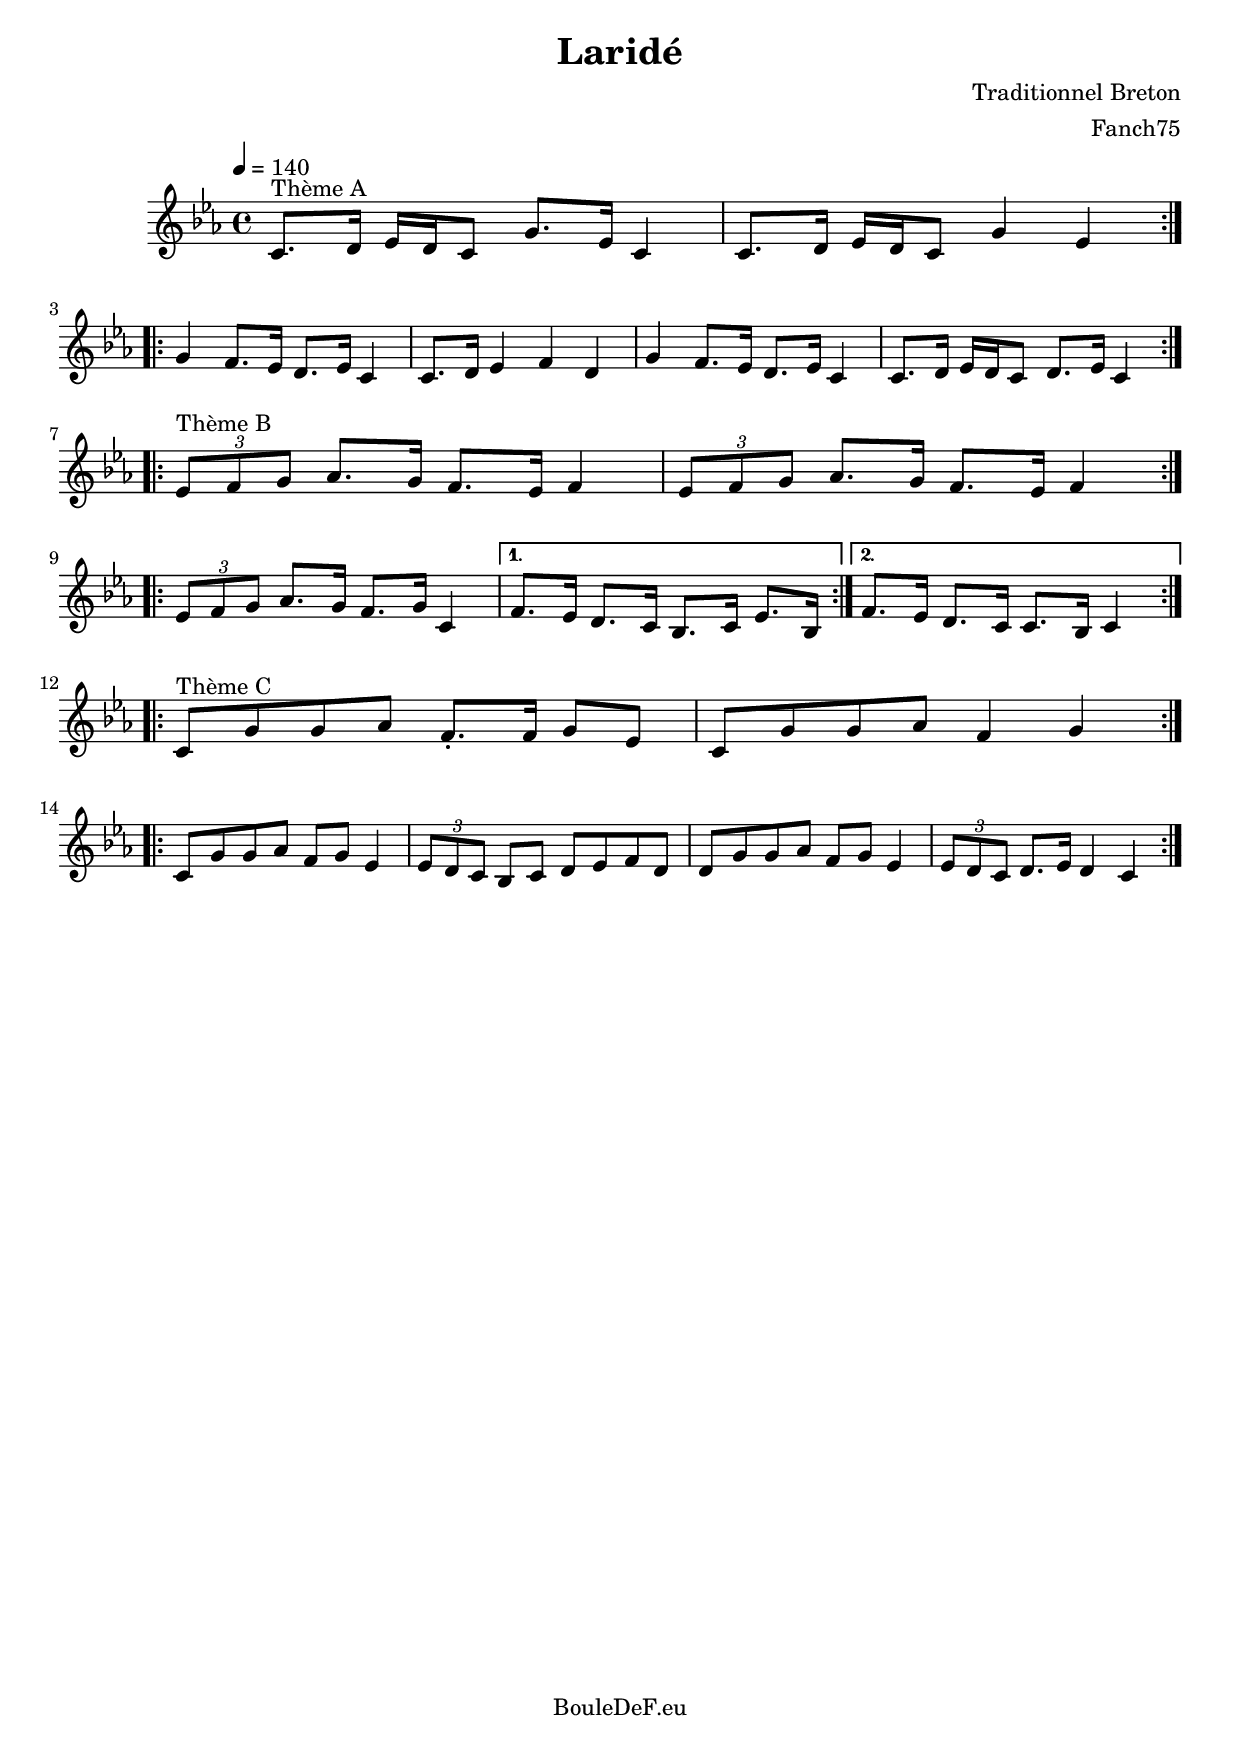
\version "2.16.0"
\include "italiano.ly"

\header {
	title = "Laridé"
	composer = "Traditionnel Breton"
	arranger = "Fanch75"
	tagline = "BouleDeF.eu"
}

laride = \relative sib {
	\clef "treble"
	\key mib \major
	\time 4/4
	\tempo 4 = 140

	\repeat volta 2 {
		| do8.^"Thème A" re16 mib re do8 sol'8. mib16 do4
		| do8. re16 mib re do8 sol'4 mib
	}
	\break
	\repeat volta 2 {
		| sol4 fa8. mib16 re8. mib16 do4
		| do8. re16 mib4 fa re
		| sol4 fa8. mib16 re8. mib16 do4
		| do8. re16 mib re do8 re8. mib16 do4
	}
	\break
	\repeat volta 2 {
		| \times 2/3 {mib8^"Thème B" fa sol} lab8. sol16 fa8. mib16 fa4
		| \times 2/3 {mib8 fa sol} lab8. sol16 fa8. mib16 fa4
	}
	\break
	\repeat volta 2 {
		\repeat volta 2 {
			| \times 2/3 {mib8 fa sol} lab8. sol16 fa8. sol16 do,4
		}
		\alternative {
			{| fa8. mib16 re8. do16 sib8. do16 mib8. sib16}
			{| fa'8. mib16 re8. do16 do8. sib16 do4}
		}
	}
	\break
	\repeat volta 2 {
		| do8^"Thème C" sol' sol lab fa8.\staccato fa16 sol8 mib
		| do sol' sol lab fa4 sol
	}
	\break
	\repeat volta 2 {
		| do,8 sol' sol lab fa sol mib4
		| \times 2/3 {mib8 re do} sib8 do re mib fa re
		\noBreak
		| re sol sol lab fa sol mib4
		| \times 2/3 {mib8 re do} re8. mib16 re4 do
	}
	\break
}

\score {
	\new Staff {
		\laride
	}
	\layout {}
}

\score {
	\new Staff \with {midiInstrument=#"oboe"} {
		\unfoldRepeats { \laride }
	}
	\midi {}
}

